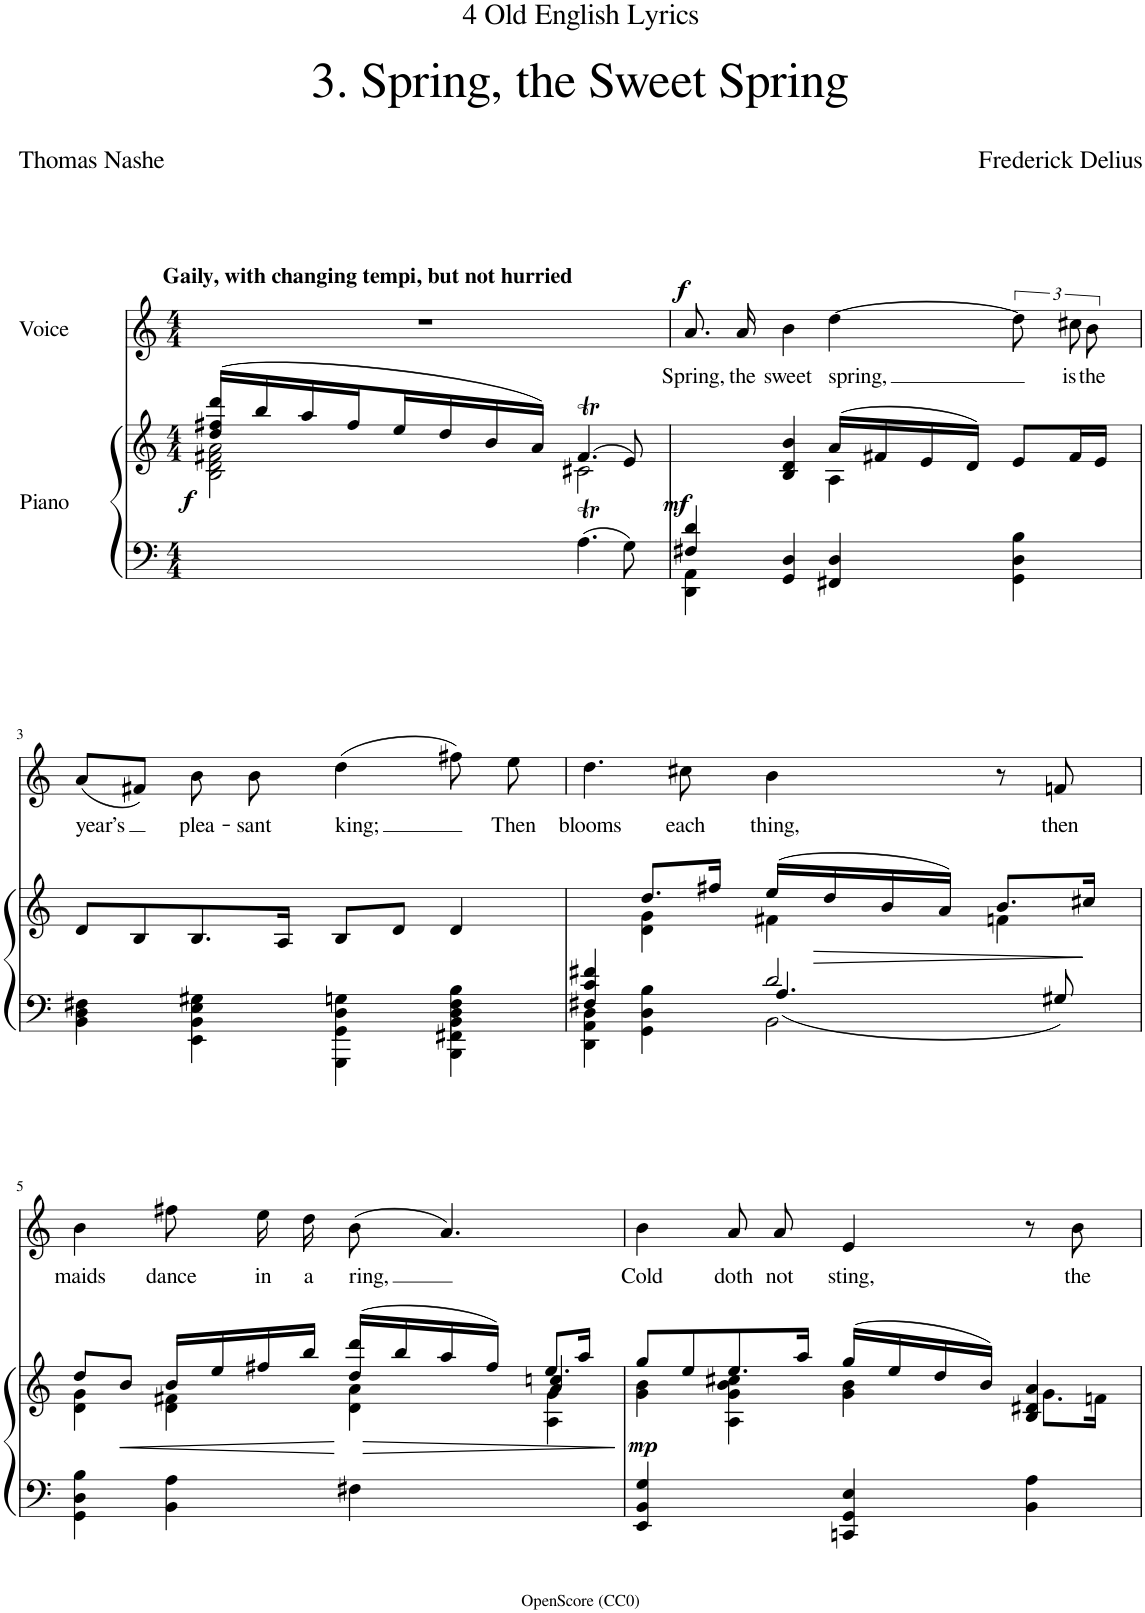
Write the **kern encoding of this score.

**kern	**kern	**dynam	**kern	**text	**dynam
*part2	*part2	*part2	*part1	*part1	*part1
*staff3	*staff2	*staff2/3	*staff1	*staff1	*staff1
*I"Piano	*	*	*I"Voice	*	*
*I'Pno	*	*	*	*	*
*clefF4	*clefG2	*	*clefG2	*	*
*k[]	*k[]	*	*k[]	*	*
*M4/4	*M4/4	*	*M4/4	*	*
=1	=1	=1	=1	=1	=1
*	*^	*	*	*	*
*	*	*^	*	*	*	*
!	!	!	!	!	!LO:TX:a:B:t=Gaily, with changing tempi, but not hurried	!	!
!	!	!	!	!LO:DY:b	!	!	!
2ryy	(>16dd/ 16ff#X/ 16ddd/LL	2ryy	2B\ 2d\ 2f#X\ 2a\	f	1r	.	.
.	16bb/	.	.	.	.	.	.
.	16aa/	.	.	.	.	.	.
.	16ff#/J	.	.	.	.	.	.
.	16ee/L	.	.	.	.	.	.
.	16dd/	.	.	.	.	.	.
.	16b/	.	.	.	.	.	.
.	16a/JJ)	.	.	.	.	.	.
4.AT\	(4.f#t/	2c#X\	2ryy	.	.	.	.
8G\	8e/)	.	.	.	.	.	.
*	*	*v	*v	*	*	*	*
=2	=2	=2	=2	=2	=2	=2
*^	*	*	*	*	*	*
*	*^	*	*	*	*	*	*
!	!	!	!	!	!LO:DY:b	!	!LO:LY:b	!LO:DY:a
4F#X/ 4d/	2.ryy	4DD\ 4AA\	4ryy	2ryy	mf	8.a/	Spring,	f
!	!	!	!	!	!	!	!LO:LY:b	!
.	.	.	.	.	.	16a/	the	.
!	!	!	!	!	!	!	!LO:LY:b	!
2.ryy	.	4GG/ 4D/	4B/ 4d/ 4b/	.	.	4b\	sweet	.
!	!	!	!	!	!	!	!LO:LY:b	!
.	.	4FF#X/ 4D/	(16a/LL	4A\	.	[4dd\	spring,	.
.	.	.	16f#X/	.	.	.	.	.
.	.	.	16e/	.	.	.	.	.
.	.	.	16d/JJ)	.	.	.	.	.
.	4B\	4GG\ 4D\	8e/L	4ryy	.	12dd\]	.	.
!	!	!	!	!	!	!	!LO:LY:b	!
.	.	.	.	.	.	12cc#X\	is	.
.	.	.	16f#/L	.	.	.	.	.
!	!	!	!	!	!	!	!LO:LY:b	!
.	.	.	.	.	.	12b\	the	.
.	.	.	16e/JJ	.	.	.	.	.
*	*v	*v	*	*	*	*	*	*
*	*	*v	*v	*	*	*	*
!!LO:LB:g=z
=3	=3	=3	=3	=3	=3	=3
!	!	!	!	!	!LO:LY:b	!
4F#X\	4BB\ 4D\	8d/L	.	(8a/L	year’s	.
.	.	8B/	.	8f#X/J)	.	.
!	!	!	!	!	!LO:LY:b	!
4E\ 4G#X\	4EE\ 4BB\	8.B/	.	8b\	plea-	.
!	!	!	!	!	!LO:LY:b	!
.	.	.	.	8b\	-sant	.
.	.	16A/Jk	.	.	.	.
!	!	!	!	!	!LO:LY:b	!
4D\ 4Gn\	4GGG\ 4GG\	8B/L	.	(4dd\	king;	.
.	.	8d/J	.	.	.	.
4D\ 4F#\ 4B\	4BBB\ 4FF#X\ 4BB\	4d/	.	8ff#X\)	.	.
!	!	!	!	!	!LO:LY:b	!
.	.	.	.	8ee\	Then	.
=4	=4	=4	=4	=4	=4	=4
*^	*^	*^	*	*	*	*
!	!	!	!	!	!	!	!	!LO:LY:b	!
4F#X/ 4c/ 4f#X/	4DD\ 4AA\ 4D\	2ryy	2ryy	4ryy	4ryy	.	4.dd\	blooms	.
2.ryy	4GG\ 4D\ 4B\	.	.	8.dd/L	4d\ 4g\	.	.	.	.
!	!	!	!	!	!	!	!	!LO:LY:b	!
.	.	.	.	.	.	.	8cc#X\	each	.
.	.	.	.	16ff#X/Jk	.	.	.	.	.
!	!	!	!	!	!	!	!	!LO:LY:b	!
.	2d/	2BB\	4.A/	(16ee/LL	4f#X\	.	4b\	thing,	.
!	!	!	!	!	!	!LO:HP:b	!	!	!
.	.	.	.	16dd/	.	>	.	.	.
.	.	.	.	16b/	.	.	.	.	.
.	.	.	.	16a/JJ)	.	.	.	.	.
.	.	.	.	8.b/L	4fn\	.	8r	.	.
!	!	!	!	!	!	!	!	!LO:LY:b	!
.	.	.	8G#X/	.	.	.	8fn/	then	.
.	.	.	.	16cc#X/Jk	.	]	.	.	.
*v	*v	*v	*v	*	*	*	*	*	*
!!LO:LB:g=z
=5	=5	=5	=5	=5	=5	=5
*	*	*^	*	*	*	*
!	!	!	!	!	!	!LO:LY:b	!
4GG\ 4D\ 4B\	8dd/L	4d\ 4g\	2.ryy	.	4b\	maids	.
!	!	!	!	!LO:HP:b	!	!	!
.	8b/J	.	.	<	.	.	.
!	!	!	!	!	!	!LO:LY:b	!
4BB\ 4A\	16b/LL	4d\ 4f#X\	.	.	8ff#X\	dance	.
.	16ee/	.	.	.	.	.	.
!	!	!	!	!	!	!LO:LY:b	!
.	16ff#X/	.	.	.	16ee\	in	.
!	!	!	!	!	!	!LO:LY:b	!
.	16bb/JJ	.	.	.	16dd\	a	.
!	!	!	!	!LO:HP:n=1:b	!	!LO:LY:b	!
4F#X\	(16dd/ 16ddd/LL	4d\ 4a\	.	[ >	(8b\	ring,	.
.	16bb/	.	.	.	.	.	.
.	16aa/	.	.	.	4.a/)	.	.
.	16ff#/JJ)	.	.	.	.	.	.
4ryy	8.ee/L	4a/ 4ccn/	4A\ 4g\	.	.	.	.
.	16aa/Jk	.	.	.	.	.	.
*	*v	*v	*v	*	*	*	*
.	.	]	.	.	.
=6	=6	=6	=6	=6	=6
*	*^	*	*	*	*
!	!	!	!LO:DY:b	!	!LO:LY:b	!
4EE/ 4BB/ 4G/	8gg/L	4g\ 4b\	mp	4b\	Cold	.
.	8ee/	.	.	.	.	.
!	!	!	!	!	!LO:LY:b	!
4ryy	8.ee/	4A\ 4g\ 4b\ 4cc#X\	.	8a/	doth	.
!	!	!	!	!	!LO:LY:b	!
.	.	.	.	8a/	not	.
.	16aa/Jk	.	.	.	.	.
!	!	!	!	!	!LO:LY:b	!
4CCn/ 4GG/ 4E/	(16gg/LL	4g\ 4b\	.	4e/	sting,	.
.	16ee/	.	.	.	.	.
.	16dd/	.	.	.	.	.
.	16b/JJ)	.	.	.	.	.
4BB\ 4A\	4B/ 4d#X/ 4a/	8.g\L	.	8r	.	.
!	!	!	!	!	!LO:LY:b	!
.	.	.	.	8b\	the	.
.	.	16fn\Jk	.	.	.	.
*	*v	*v	*	*	*	*
=	=	=	=	=	=
*-	*-	*-	*-	*-	*-
